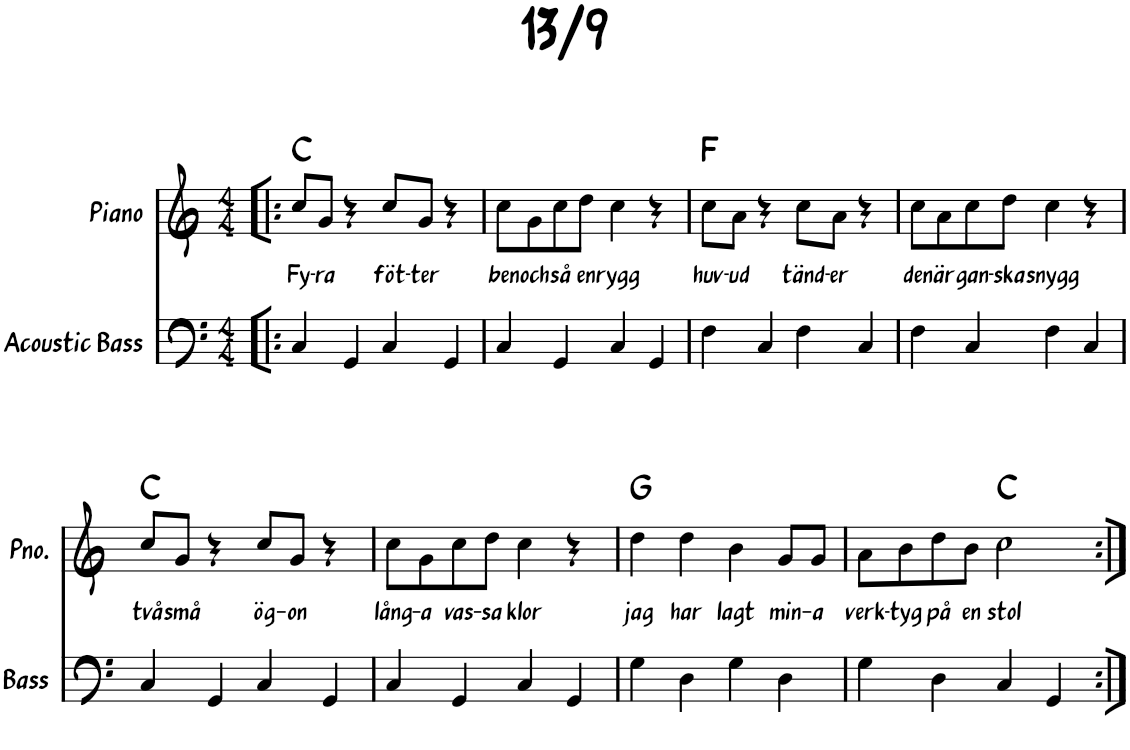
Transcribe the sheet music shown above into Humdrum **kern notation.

**kern	**kern	**text	**harte
*part2	*part1	*part1	*part1
*staff2	*staff1	*staff1	*
*I"Acoustic Bass	*I"Piano	*	*
*I'Bass	*I'Pno.	*	*
*clefF4	*clefG2	*	*
*Trd7c12	*	*	*
*k[]	*k[]	*	*
*M4/4	*M4/4	*	*
=1!|:	=1!|:	=1!|:	=1!|:
!	!	!LO:LY:b	!
4C/	8cc/L	Fy-	C:maj
!	!	!LO:LY:b	!
.	8g/J	-ra	.
4GG/	4r	.	.
!	!	!LO:LY:b	!
4C/	8cc/L	föt-	.
!	!	!LO:LY:b	!
.	8g/J	-ter	.
4GG/	4r	.	.
=2	=2	=2	=2
!	!	!LO:LY:b	!
4C/	8cc\L	ben	.
!	!	!LO:LY:b	!
.	8g\	och	.
!	!	!LO:LY:b	!
4GG/	8cc\	så	.
!	!	!LO:LY:b	!
.	8dd\J	en	.
!	!	!LO:LY:b	!
4C/	4cc\	rygg	.
4GG/	4r	.	.
=3	=3	=3	=3
!	!	!LO:LY:b	!
4F\	8cc\L	huv-	F:maj
!	!	!LO:LY:b	!
.	8a\J	-ud	.
4C/	4r	.	.
!	!	!LO:LY:b	!
4F\	8cc\L	tänd-	.
!	!	!LO:LY:b	!
.	8a\J	-er	.
4C/	4r	.	.
=4	=4	=4	=4
!	!	!LO:LY:b	!
4F\	8cc\L	den	.
!	!	!LO:LY:b	!
.	8a\	är	.
!	!	!LO:LY:b	!
4C/	8cc\	gan-	.
!	!	!LO:LY:b	!
.	8dd\J	-ska	.
!	!	!LO:LY:b	!
4F\	4cc\	snygg	.
4C/	4r	.	.
!!LO:LB:g=z
=5	=5	=5	=5
!	!	!LO:LY:b	!
4C/	8cc/L	två	C:maj
!	!	!LO:LY:b	!
.	8g/J	små	.
4GG/	4r	.	.
!	!	!LO:LY:b	!
4C/	8cc/L	ög-	.
!	!	!LO:LY:b	!
.	8g/J	-on	.
4GG/	4r	.	.
=6	=6	=6	=6
!	!	!LO:LY:b	!
4C/	8cc\L	lång-	.
!	!	!LO:LY:b	!
.	8g\	-a	.
!	!	!LO:LY:b	!
4GG/	8cc\	vas-	.
!	!	!LO:LY:b	!
.	8dd\J	-sa	.
!	!	!LO:LY:b	!
4C/	4cc\	klor	.
4GG/	4r	.	.
=7	=7	=7	=7
!	!	!LO:LY:b	!
4G\	4dd\	jag	G:maj
!	!	!LO:LY:b	!
4D\	4dd\	har	.
!	!	!LO:LY:b	!
4G\	4b\	lagt	.
!	!	!LO:LY:b	!
4D\	8g/L	min-	.
!	!	!LO:LY:b	!
.	8g/J	-a	.
=8	=8	=8	=8
!	!	!LO:LY:b	!
4G\	8a\L	verk-	.
!	!	!LO:LY:b	!
.	8b\	-tyg	.
!	!	!LO:LY:b	!
4D\	8dd\	på	.
!	!	!LO:LY:b	!
.	8b\J	en	.
!	!	!LO:LY:b	!
4C/	2cc\	stol	C:maj
4GG/	.	.	.
=:|!	=:|!	=:|!	=:|!
*-	*-	*-	*-
